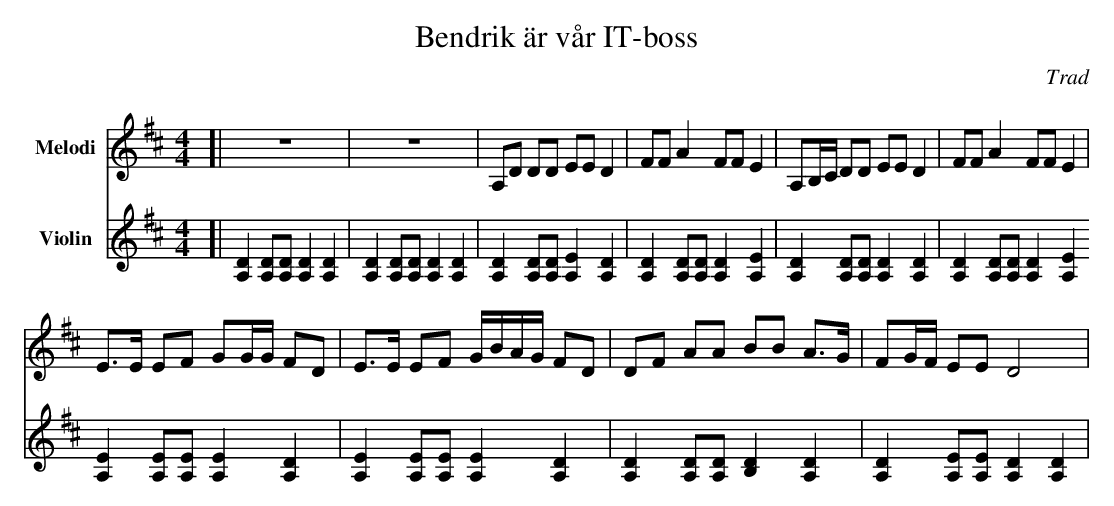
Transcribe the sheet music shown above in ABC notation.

X:1
T:Bendrik är vår IT-boss
O:Trad
M:4/4
L:1/8
K:D
V:V1 name=Melodi
V:V2 name=Violin
%%score V1 V2
[V:V1][|z8 | z8 | A,D DD EE D2 | FF A2 FF E2 | A,B,/C/ DD EE D2 | FF A2 FF E2 |
[V:V2][|[A,D]2 [A,D][A,D] [A,D]2 [A,D]2 |[A,D]2 [A,D][A,D] [A,D]2 [A,D]2 | [A,D]2 [A,D][A,D] [A,E]2 [A,D]2 | [A,D]2 [A,D][A,D] [A,D]2 [A,E]2 | [A,D]2 [A,D][A,D] [A,D]2 [A,D]2 | [A,D]2 [A,D][A,D] [A,D]2 [A,E]2
[V:V1]E>E EF GG/G/ FD | E>E EF G/B/A/G/ FD  |  DF AA BB A>G | FG/F/ EE D4 |
[V:V2][A,E]2 [A,E][A,E] [A,E]2 [A,D]2 | [A,E]2 [A,E][A,E] [A,E]2 [A,D]2 | [A,D]2 [A,D][A,D] [B,D]2 [A,D]2 | [A,D]2 [A,E][A,E] [A,D]2 [A,D]2 |
